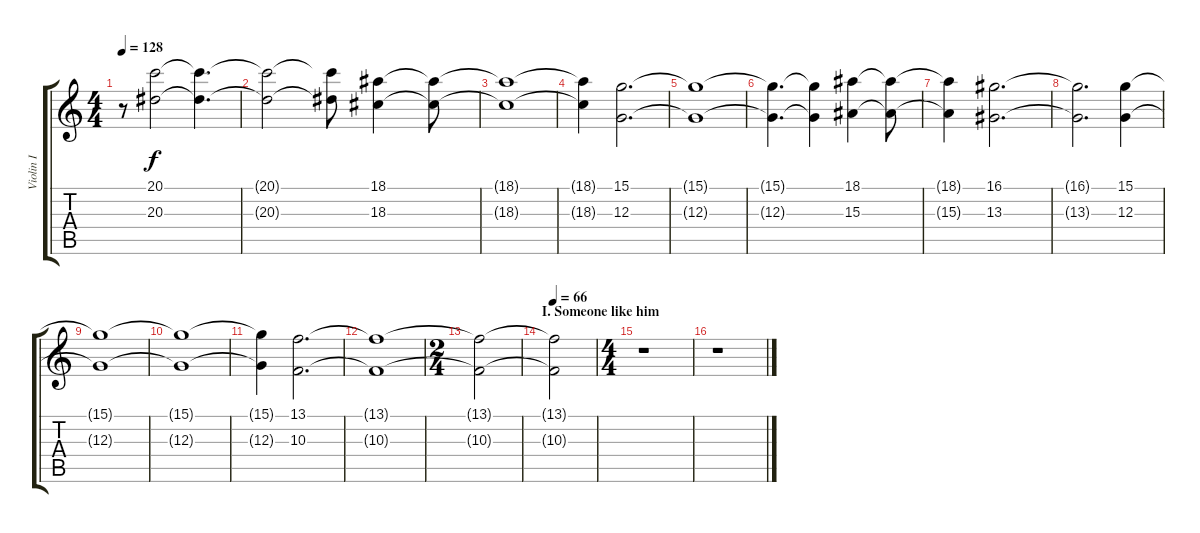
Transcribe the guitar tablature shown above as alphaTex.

\track ("Violin I" "Violin I") {instrument stringensemble1}
\staff {score tabs}
\tuning (E4 B3 G3 D3 A2 E2) {hide}
\ts (4 4)
\tempo 128
\clef g2
\ks c
r.8{dy f} (20.1 20.3).2 (20.1{t} 20.3{t}).4{d} |
(20.1{t} 20.3{t}).2 (20.1{t} 20.3{t}).8 (18.1 18.3).4 (18.1{t} 18.3{t}).8 |
(18.1{t} 18.3{t}).1 |
(18.1{t} 18.3{t}).4 (15.1 12.3).2{d} |
(15.1{t} 12.3{t}).1 |
(15.1{t} 12.3{t}).4{d} (15.1{t} 12.3{t}).4 (18.1 15.3).4 (18.1{t} 15.3{t}).8 |
(18.1{t} 15.3{t}).4 (16.1 13.3).2{d} |
(16.1{t} 13.3{t}).2{d} (15.1 12.3).4 |
(15.1{t} 12.3{t}).1 |
(15.1{t} 12.3{t}).1 |
(15.1{t} 12.3{t}).4 (13.1 10.3).2{d} |
(13.1{t} 10.3{t}).1 |
\ts (2 4)
(13.1{t} 10.3{t}).2 |
\section ("" "I. Someone like him")
\tempo 66
(13.1{t} 10.3{t}).2 |
\ts (4 4)
r.1 |
r.1
